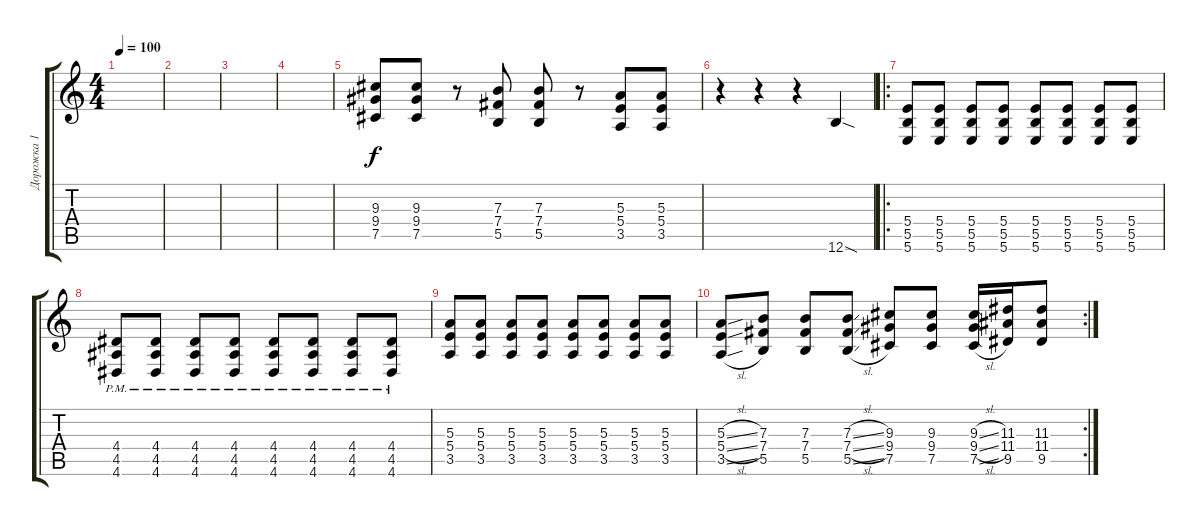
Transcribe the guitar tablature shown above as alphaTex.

\track ("Дорожка 1" "Дорожка 1") {instrument distortionguitar}
\staff {score tabs}
\tuning (Db4 Ab3 E3 B2 Gb2 B1) {hide}
\ts (4 4)
\tempo 100
\clef g2
\ks c
|
|
|
|
(9.3 9.4 7.5).8 (9.3 9.4 7.5).8 r.8 (7.3 7.4 5.5).8 (7.3 7.4 5.5).8 r.8 (5.3 5.4 3.5).8 (5.3 5.4 3.5).8 |
r.4 r.4 r.4 12.6{sod}.4 |
\ro
(5.4 5.5 5.6).8 (5.4 5.5 5.6).8 (5.4 5.5 5.6).8 (5.4 5.5 5.6).8 (5.4 5.5 5.6).8 (5.4 5.5 5.6).8 (5.4 5.5 5.6).8 (5.4 5.5 5.6).8 |
(4.4{pm} 4.5{pm} 4.6{pm}).8 (4.4{pm} 4.5{pm} 4.6{pm}).8 (4.4{pm} 4.5{pm} 4.6{pm}).8 (4.4{pm} 4.5{pm} 4.6{pm}).8 (4.4{pm} 4.5{pm} 4.6{pm}).8 (4.4{pm} 4.5{pm} 4.6{pm}).8 (4.4{pm} 4.5{pm} 4.6{pm}).8 (4.4{pm} 4.5{pm} 4.6{pm}).8 |
(5.3 5.4 3.5).8 (5.3 5.4 3.5).8 (5.3 5.4 3.5).8 (5.3 5.4 3.5).8 (5.3 5.4 3.5).8 (5.3 5.4 3.5).8 (5.3 5.4 3.5).8 (5.3 5.4 3.5).8 |
\rc 2
(5.3{sl} 5.4{sl} 3.5{sl}).8 (7.3 7.4 5.5).8 (7.3 7.4 5.5).8 (7.3{sl} 7.4{sl} 5.5{sl}).8 (9.3 9.4 7.5).8 (9.3 9.4 7.5).8 (9.3{sl} 9.4{sl} 7.5{sl}).16 (11.3 11.4 9.5).16 (11.3 11.4 9.5).8
